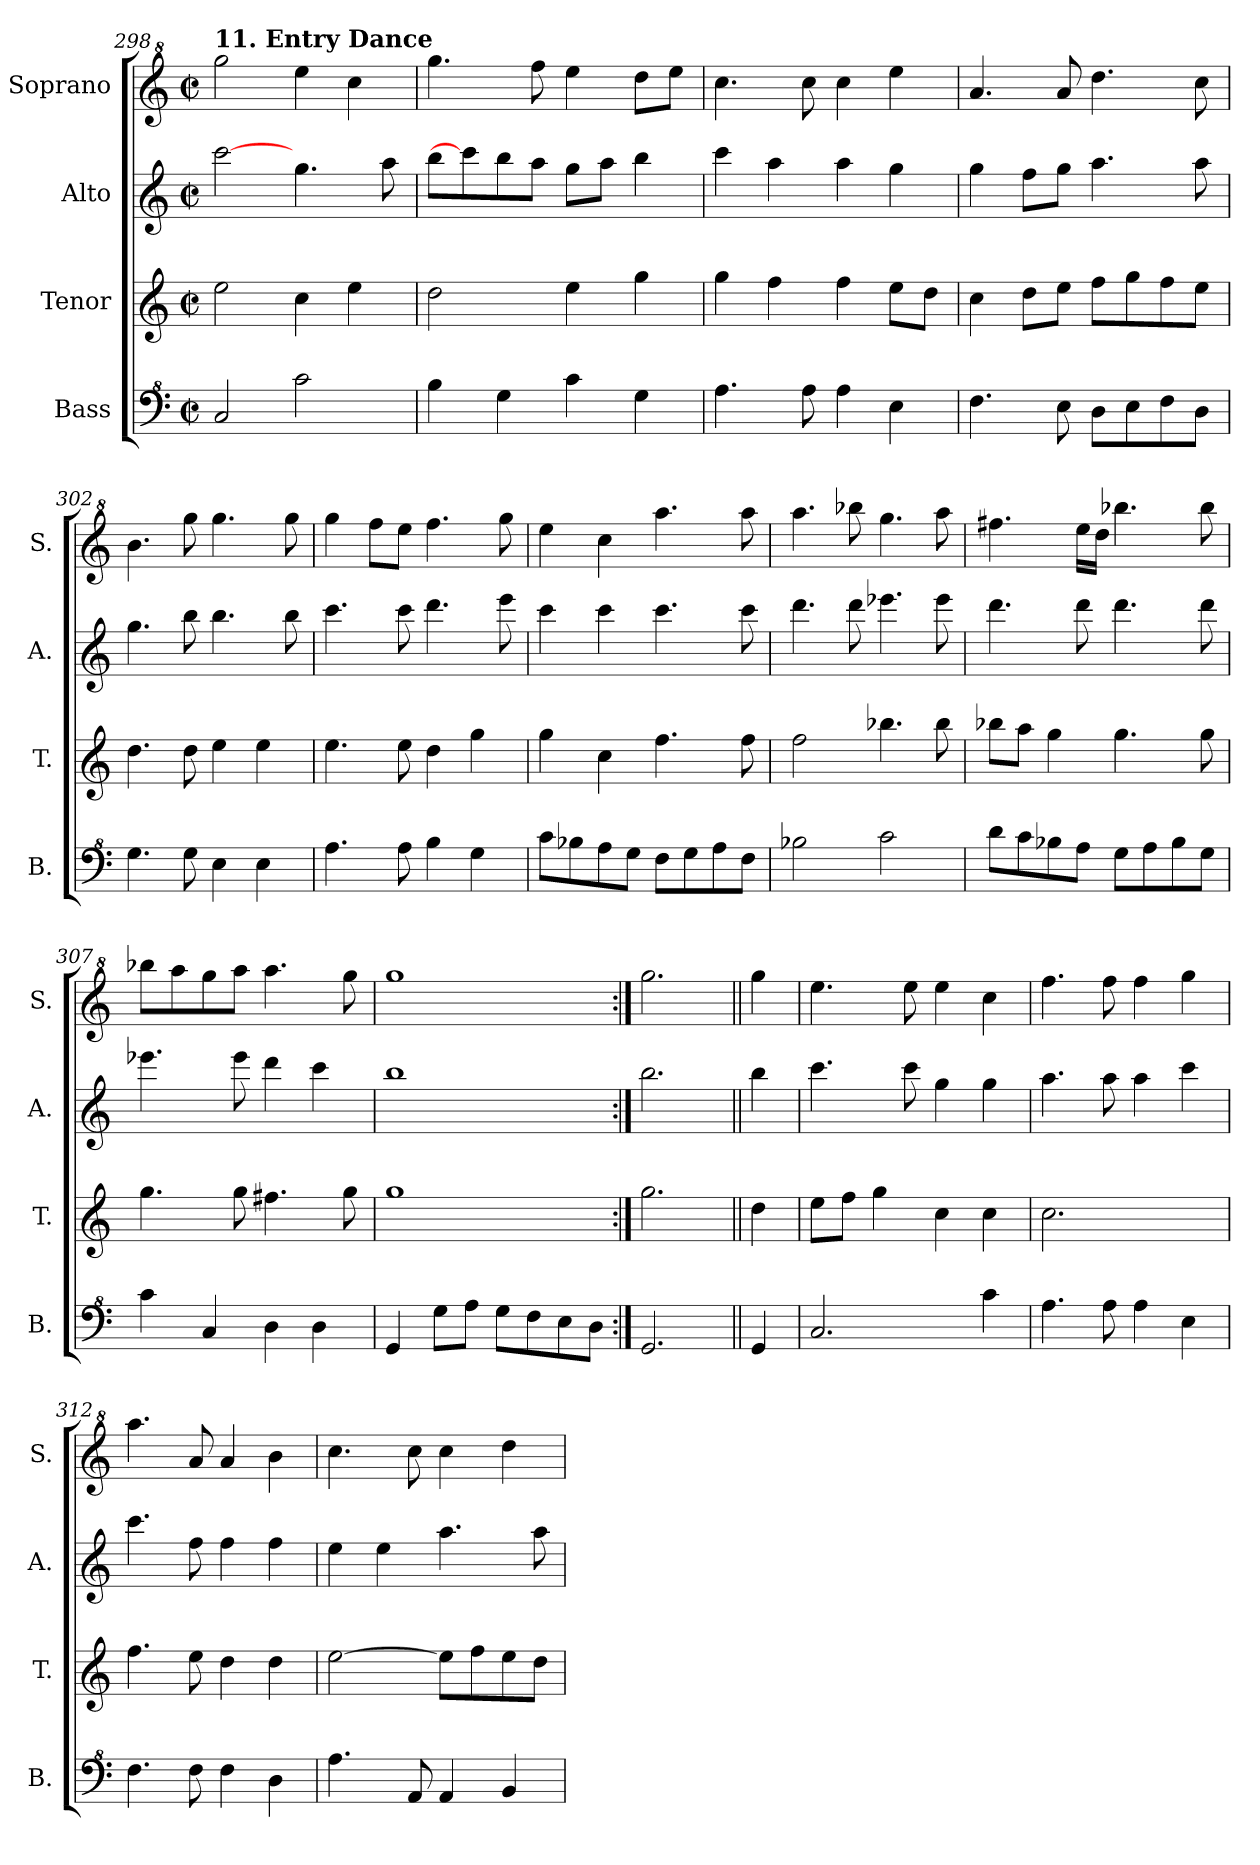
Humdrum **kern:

**kern	**kern	**kern	**kern
*part4	*part3	*part2	*part1
*staff4	*staff3	*staff2	*staff1
*I"Bass	*I"Tenor	*I"Alto	*I"Soprano
*I'B.	*I'T.	*I'A.	*I'S.
!!LO:LB:g=z
*clefF^4	*clefG2	*clefG2	*clefG^2
*k[]	*k[]	*k[]	*k[]
*M2/2	*M2/2	*M2/2	*M2/2
*met(c|)	*met(c|)	*met(c|)	*met(c|)
=298	=298	=298	=298
!	!	!	!LO:TX:a:B:t=11. Entry Dance
2c/	2ee\	[2ccc\	2ggg\
2cc\	4cc\	4.gg\	4eee\
.	4ee\	.	4ccc\
.	.	8aa\	.
=299	=299	=299	=299
4b\	2dd\	8bb\L	4.ggg\
.	.	8ccc\]	.
4g\	.	8bb\	.
.	.	8aa\J	8fff\
4cc\	4ee\	8gg\L	4eee\
.	.	8aa\J	.
4g\	4gg\	4bb\	8ddd\L
.	.	.	8eee\J
=300	=300	=300	=300
4.a\	4gg\	4ccc\	4.ccc\
.	4ff\	4aa\	.
8a\	.	.	8ccc\
4a\	4ff\	4aa\	4ccc\
4e\	8ee\L	4gg\	4eee\
.	8dd\J	.	.
=301	=301	=301	=301
4.f\	4cc\	4gg\	4.aa/
.	8dd\L	8ff\L	.
8e\	8ee\J	8gg\J	8aa/
8d\L	8ff\L	4.aa\	4.ddd\
8e\	8gg\	.	.
8f\	8ff\	.	.
8d\J	8ee\J	8aa\	8ccc\
=302	=302	=302	=302
4.g\	4.dd\	4.gg\	4.bb\
8g\	8dd\	8bb\	8ggg\
4e\	4ee\	4.bb\	4.ggg\
4e\	4ee\	.	.
.	.	8bb\	8ggg\
=303	=303	=303	=303
4.a\	4.ee\	4.ccc\	4ggg\
.	.	.	8fff\L
8a\	8ee\	8ccc\	8eee\J
4b\	4dd\	4.ddd\	4.fff\
4g\	4gg\	.	.
.	.	8eee\	8ggg\
=304	=304	=304	=304
8cc\L	4gg\	4ccc\	4eee\
8b-X\	.	.	.
8a\	4cc\	4ccc\	4ccc\
8g\J	.	.	.
8f\L	4.ff\	4.ccc\	4.aaa\
8g\	.	.	.
8a\	.	.	.
8f\J	8ff\	8ccc\	8aaa\
=305	=305	=305	=305
2b-X\	2ff\	4.ddd\	4.aaa\
.	.	8ddd\	8bbb-X\
2cc\	4.bb-X\	4.eee-X\	4.ggg\
.	8bb-\	8eee-\	8aaa\
!!LO:LB:g=z
=306	=306	=306	=306
8dd\L	8bb-X\L	4.ddd\	4.fff#X\
8cc\	8aa\J	.	.
8b-X\	4gg\	.	.
8a\J	.	8ddd\	16eee\LL
.	.	.	16ddd\JJ
8g\L	4.gg\	4.ddd\	4.bbb-X\
8a\	.	.	.
8b-\	.	.	.
8g\J	8gg\	8ddd\	8bbb-\
=307	=307	=307	=307
4cc\	4.gg\	4.eee-X\	8bbb-X\L
.	.	.	8aaa\
4c/	.	.	8ggg\
.	8gg\	8eee-\	8aaa\J
4d\	4.ff#X\	4ddd\	4.aaa\
4d\	.	4ccc\	.
.	8gg\	.	8ggg\
=308	=308	=308	=308
4G/	1gg	1bb	1ggg
8g\L	.	.	.
8a\J	.	.	.
8g\L	.	.	.
8f\	.	.	.
8e\	.	.	.
8d\J	.	.	.
=309:|!	=309:|!	=309:|!	=309:|!
2.G/	2.gg\	2.bb\	2.ggg\
=309X10||	=309X10||	=309X10||	=309X10||
4G/	4dd\	4bb\	4ggg\
=310	=310	=310	=310
2.c/	8ee\L	4.ccc\	4.eee\
.	8ff\J	.	.
.	4gg\	.	.
.	.	8ccc\	8eee\
.	4cc\	4gg\	4eee\
4cc\	4cc\	4gg\	4ccc\
=311	=311	=311	=311
4.a\	2.cc\	4.aa\	4.fff\
8a\	.	8aa\	8fff\
4a\	.	4aa\	4fff\
4e\	4ryy	4ccc\	4ggg\
=312	=312	=312	=312
4.f\	4.ff\	4.ccc\	4.aaa\
8f\	8ee\	8ff\	8aa/
4f\	4dd\	4ff\	4aa/
4d\	4dd\	4ff\	4bb\
=313	=313	=313	=313
4.a\	[2ee\	4ee\	4.ccc\
.	.	4ee\	.
8A/	.	.	8ccc\
4A/	8ee\L]	4.aa\	4ccc\
.	8ff\	.	.
4B/	8ee\	.	4ddd\
.	8dd\J	8aa\	.
=	=	=	=
*-	*-	*-	*-
